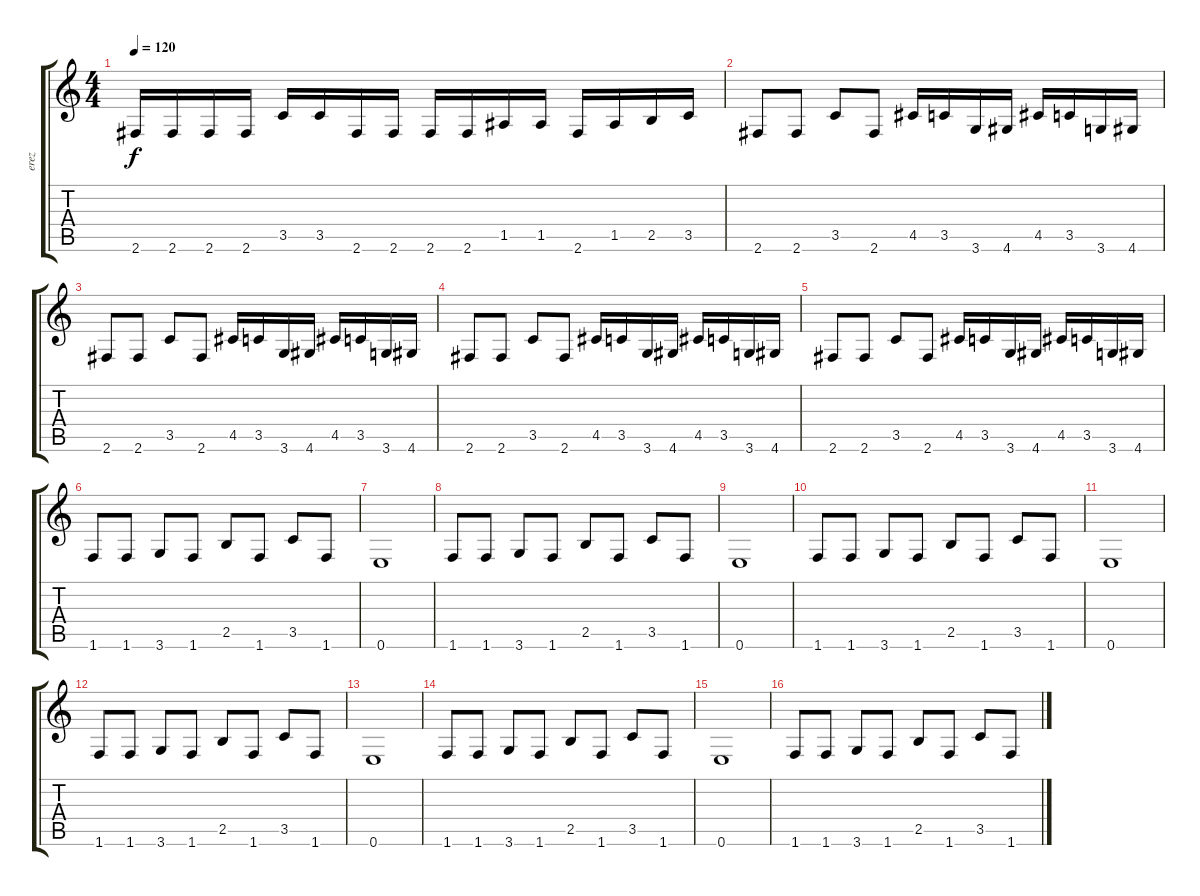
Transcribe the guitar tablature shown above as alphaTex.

\track ("erez" "erez") {instrument electricbasspick}
\staff {score tabs}
\tuning (E4 B3 G3 D3 A2 E2) {hide}
\ts (4 4)
\tempo 120
\clef g2
\ks c
2.6.16{dy f} 2.6.16 2.6.16 2.6.16 3.5.16 3.5.16 2.6.16 2.6.16 2.6.16 2.6.16 1.5.16 1.5.16 2.6.16 1.5.16 2.5.16 3.5.16 |
2.6.8 2.6.8 3.5.8 2.6.8 4.5.16 3.5.16 3.6.16 4.6.16 4.5.16 3.5.16 3.6.16 4.6.16 |
2.6.8 2.6.8 3.5.8 2.6.8 4.5.16 3.5.16 3.6.16 4.6.16 4.5.16 3.5.16 3.6.16 4.6.16 |
2.6.8 2.6.8 3.5.8 2.6.8 4.5.16 3.5.16 3.6.16 4.6.16 4.5.16 3.5.16 3.6.16 4.6.16 |
2.6.8 2.6.8 3.5.8 2.6.8 4.5.16 3.5.16 3.6.16 4.6.16 4.5.16 3.5.16 3.6.16 4.6.16 |
1.6.8 1.6.8 3.6.8 1.6.8 2.5.8 1.6.8 3.5.8 1.6.8 |
0.6.1 |
1.6.8 1.6.8 3.6.8 1.6.8 2.5.8 1.6.8 3.5.8 1.6.8 |
0.6.1 |
1.6.8 1.6.8 3.6.8 1.6.8 2.5.8 1.6.8 3.5.8 1.6.8 |
0.6.1 |
1.6.8 1.6.8 3.6.8 1.6.8 2.5.8 1.6.8 3.5.8 1.6.8 |
0.6.1 |
1.6.8 1.6.8 3.6.8 1.6.8 2.5.8 1.6.8 3.5.8 1.6.8 |
0.6.1 |
1.6.8 1.6.8 3.6.8 1.6.8 2.5.8 1.6.8 3.5.8 1.6.8
